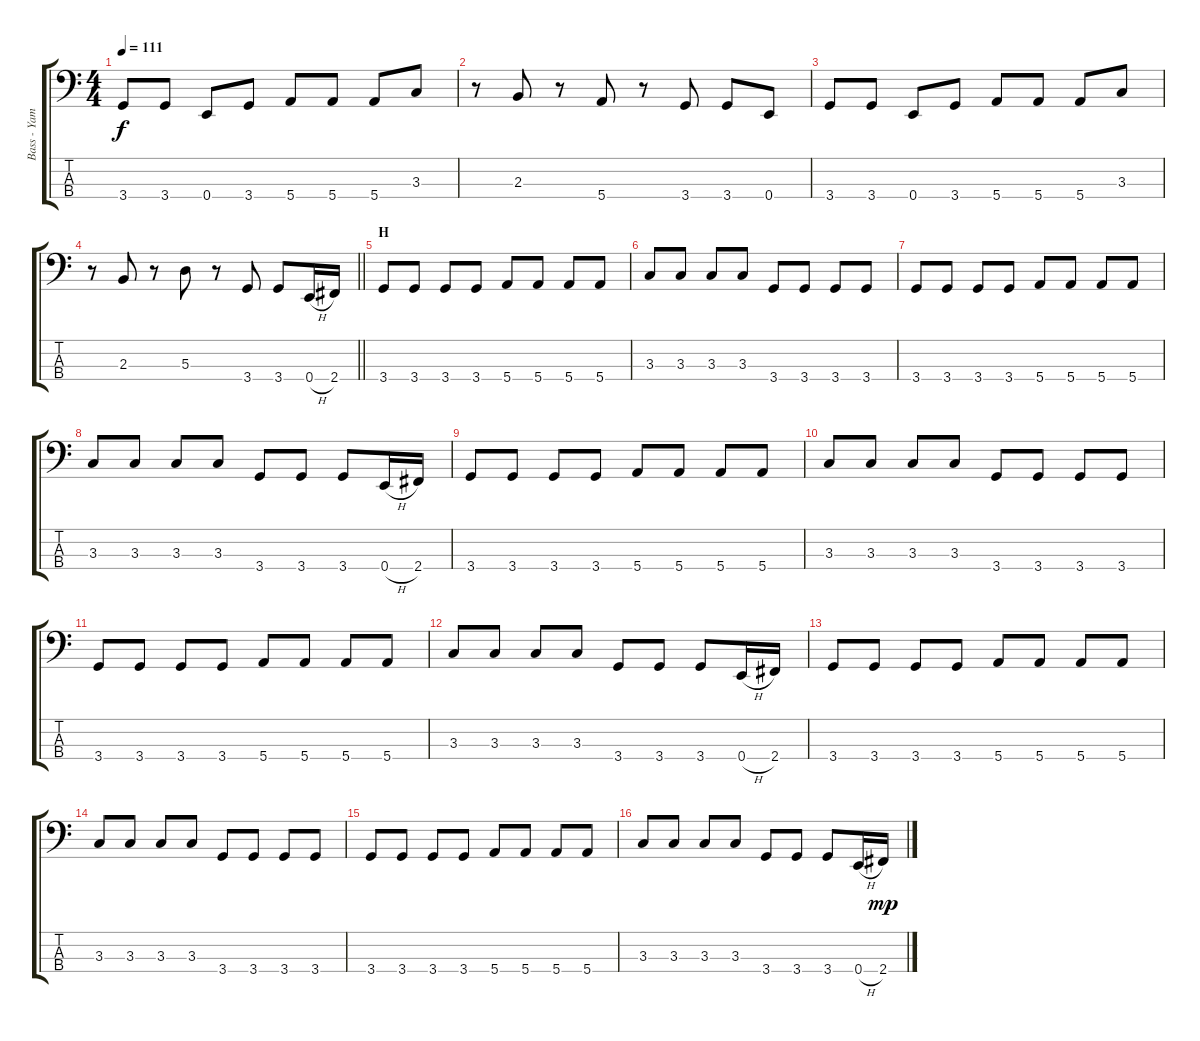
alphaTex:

\track ("Bass - Yamada" "Bass - Yam") {instrument electricbasspick}
\staff {score tabs}
\tuning (G2 D2 A1 E1) {hide}
\ts (4 4)
\tempo 111
\clef f4
\ks c
3.4.8{dy f} 3.4.8 0.4.8 3.4.8 5.4.8 5.4.8 5.4.8 3.3.8 |
r.8 2.3.8 r.8 5.4.8 r.8 3.4.8 3.4.8 0.4.8 |
3.4.8 3.4.8 0.4.8 3.4.8 5.4.8 5.4.8 5.4.8 3.3.8 |
\barLineRight lightlight
r.8 2.3.8 r.8 5.3.8 r.8 3.4.8 3.4.8 0.4{h}.16 2.4.16 |
\section ("" "H")
3.4.8 3.4.8 3.4.8 3.4.8 5.4.8 5.4.8 5.4.8 5.4.8 |
3.3.8 3.3.8 3.3.8 3.3.8 3.4.8 3.4.8 3.4.8 3.4.8 |
3.4.8 3.4.8 3.4.8 3.4.8 5.4.8 5.4.8 5.4.8 5.4.8 |
3.3.8 3.3.8 3.3.8 3.3.8 3.4.8 3.4.8 3.4.8 0.4{h}.16 2.4.16 |
3.4.8 3.4.8 3.4.8 3.4.8 5.4.8 5.4.8 5.4.8 5.4.8 |
3.3.8 3.3.8 3.3.8 3.3.8 3.4.8 3.4.8 3.4.8 3.4.8 |
3.4.8 3.4.8 3.4.8 3.4.8 5.4.8 5.4.8 5.4.8 5.4.8 |
3.3.8 3.3.8 3.3.8 3.3.8 3.4.8 3.4.8 3.4.8 0.4{h}.16 2.4.16 |
3.4.8 3.4.8 3.4.8 3.4.8 5.4.8 5.4.8 5.4.8 5.4.8 |
3.3.8 3.3.8 3.3.8 3.3.8 3.4.8 3.4.8 3.4.8 3.4.8 |
3.4.8 3.4.8 3.4.8 3.4.8 5.4.8 5.4.8 5.4.8 5.4.8 |
3.3.8 3.3.8 3.3.8 3.3.8 3.4.8 3.4.8 3.4.8 0.4{h}.16 2.4.16{dy mp}
